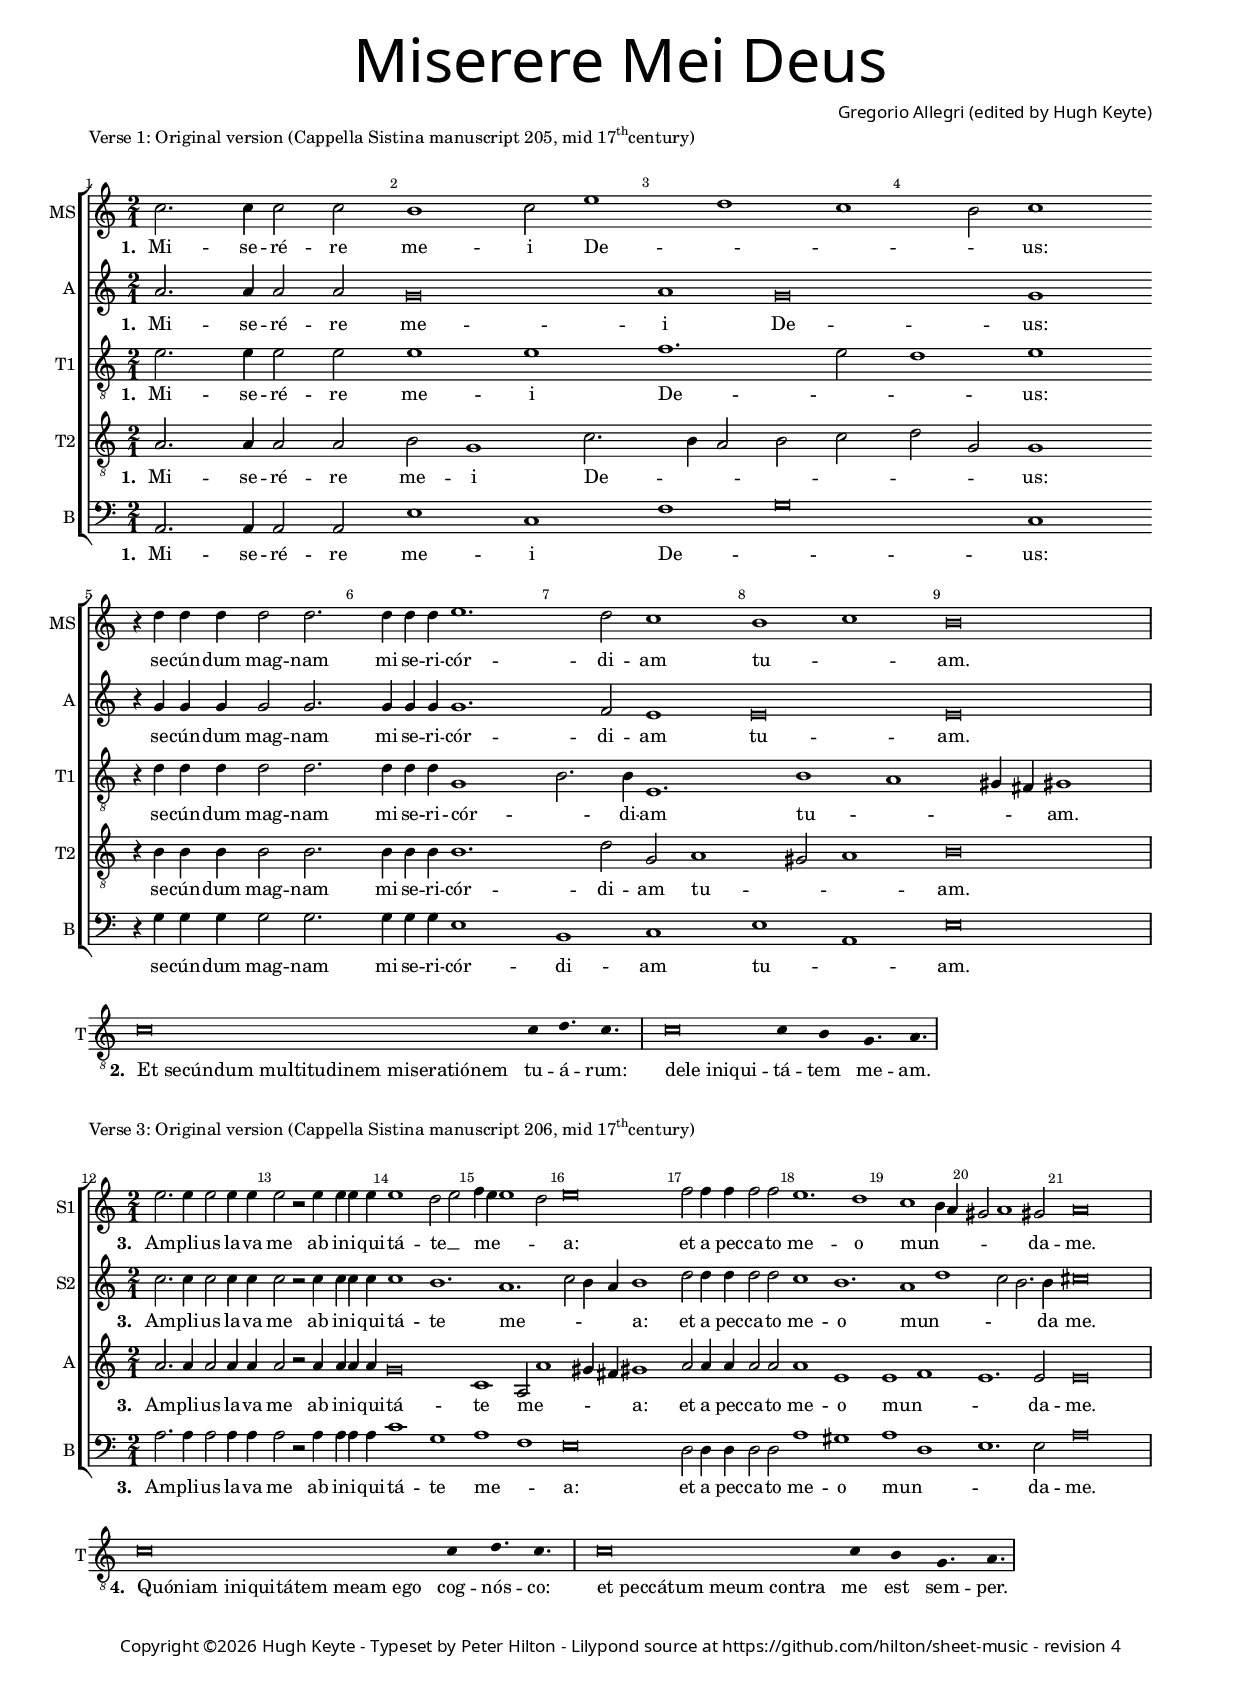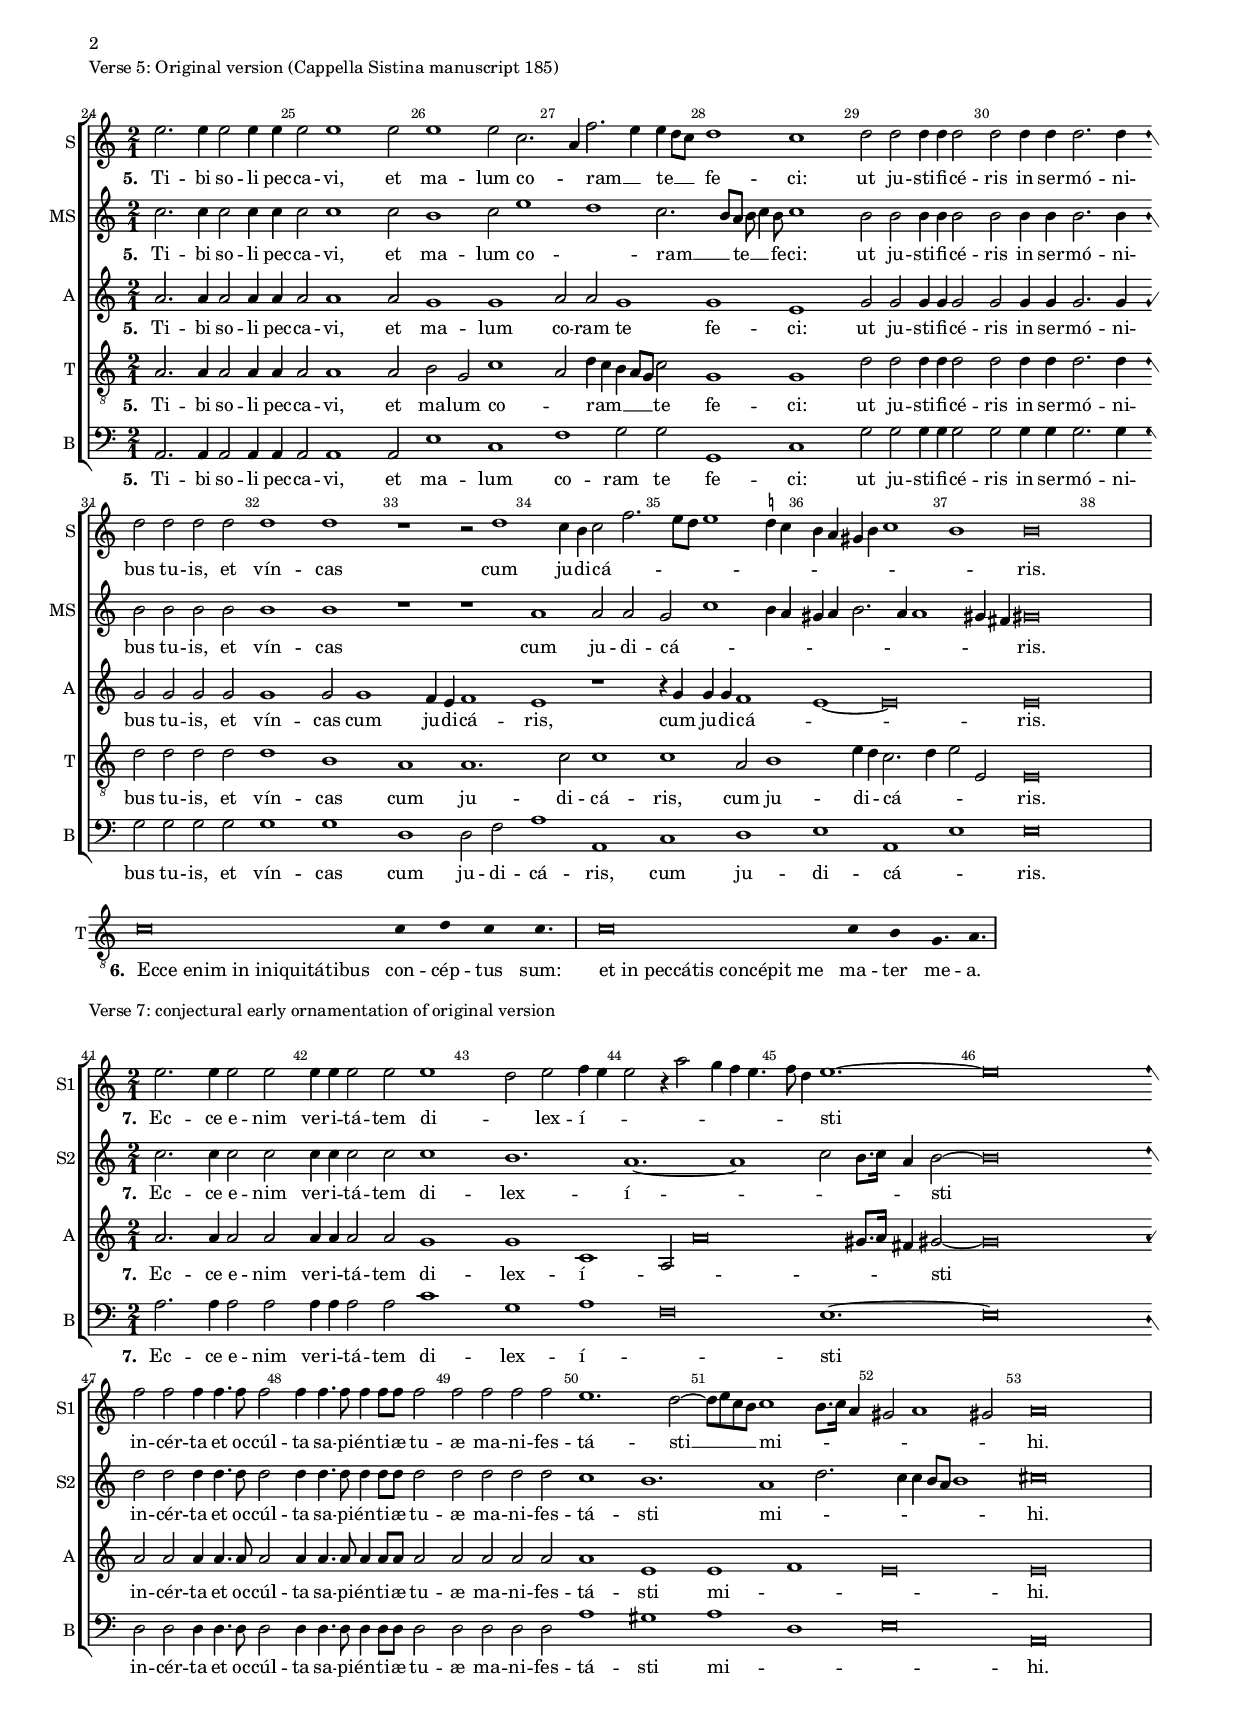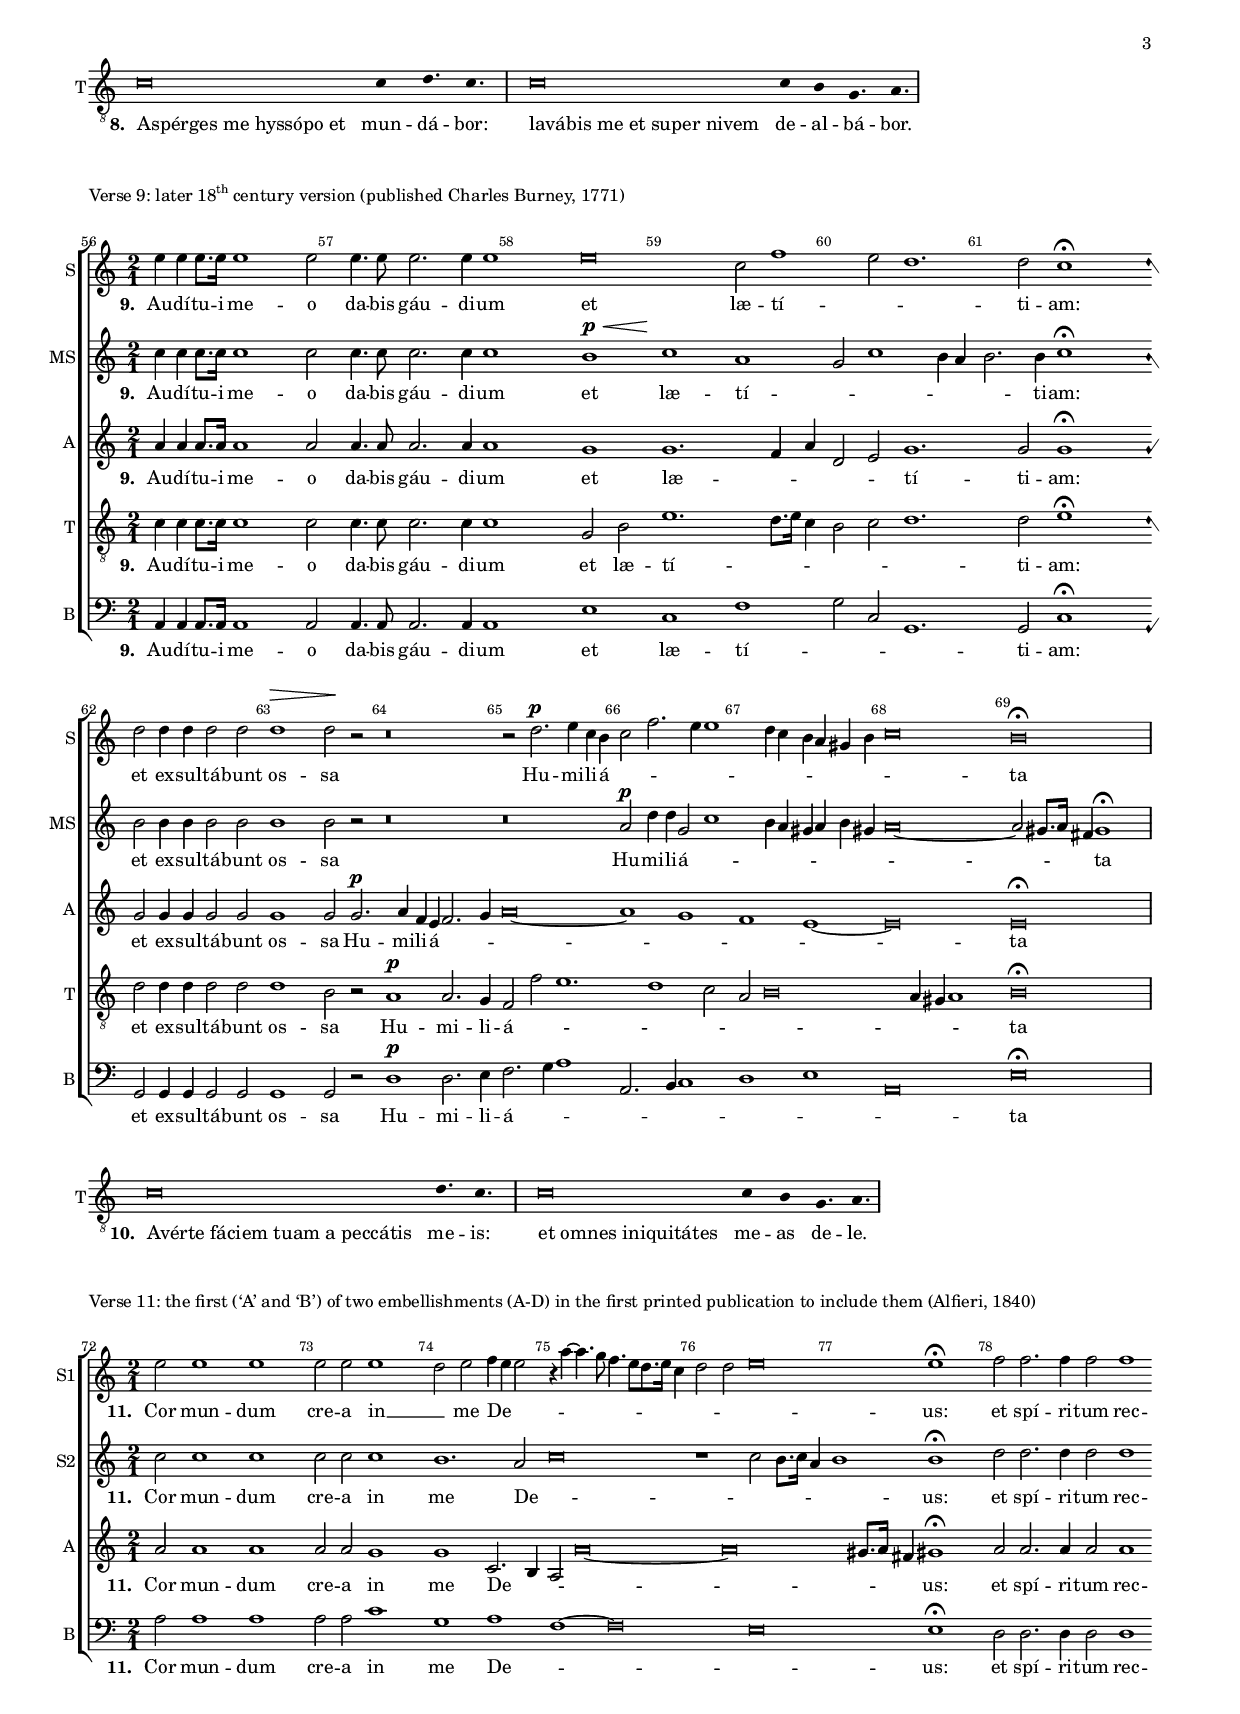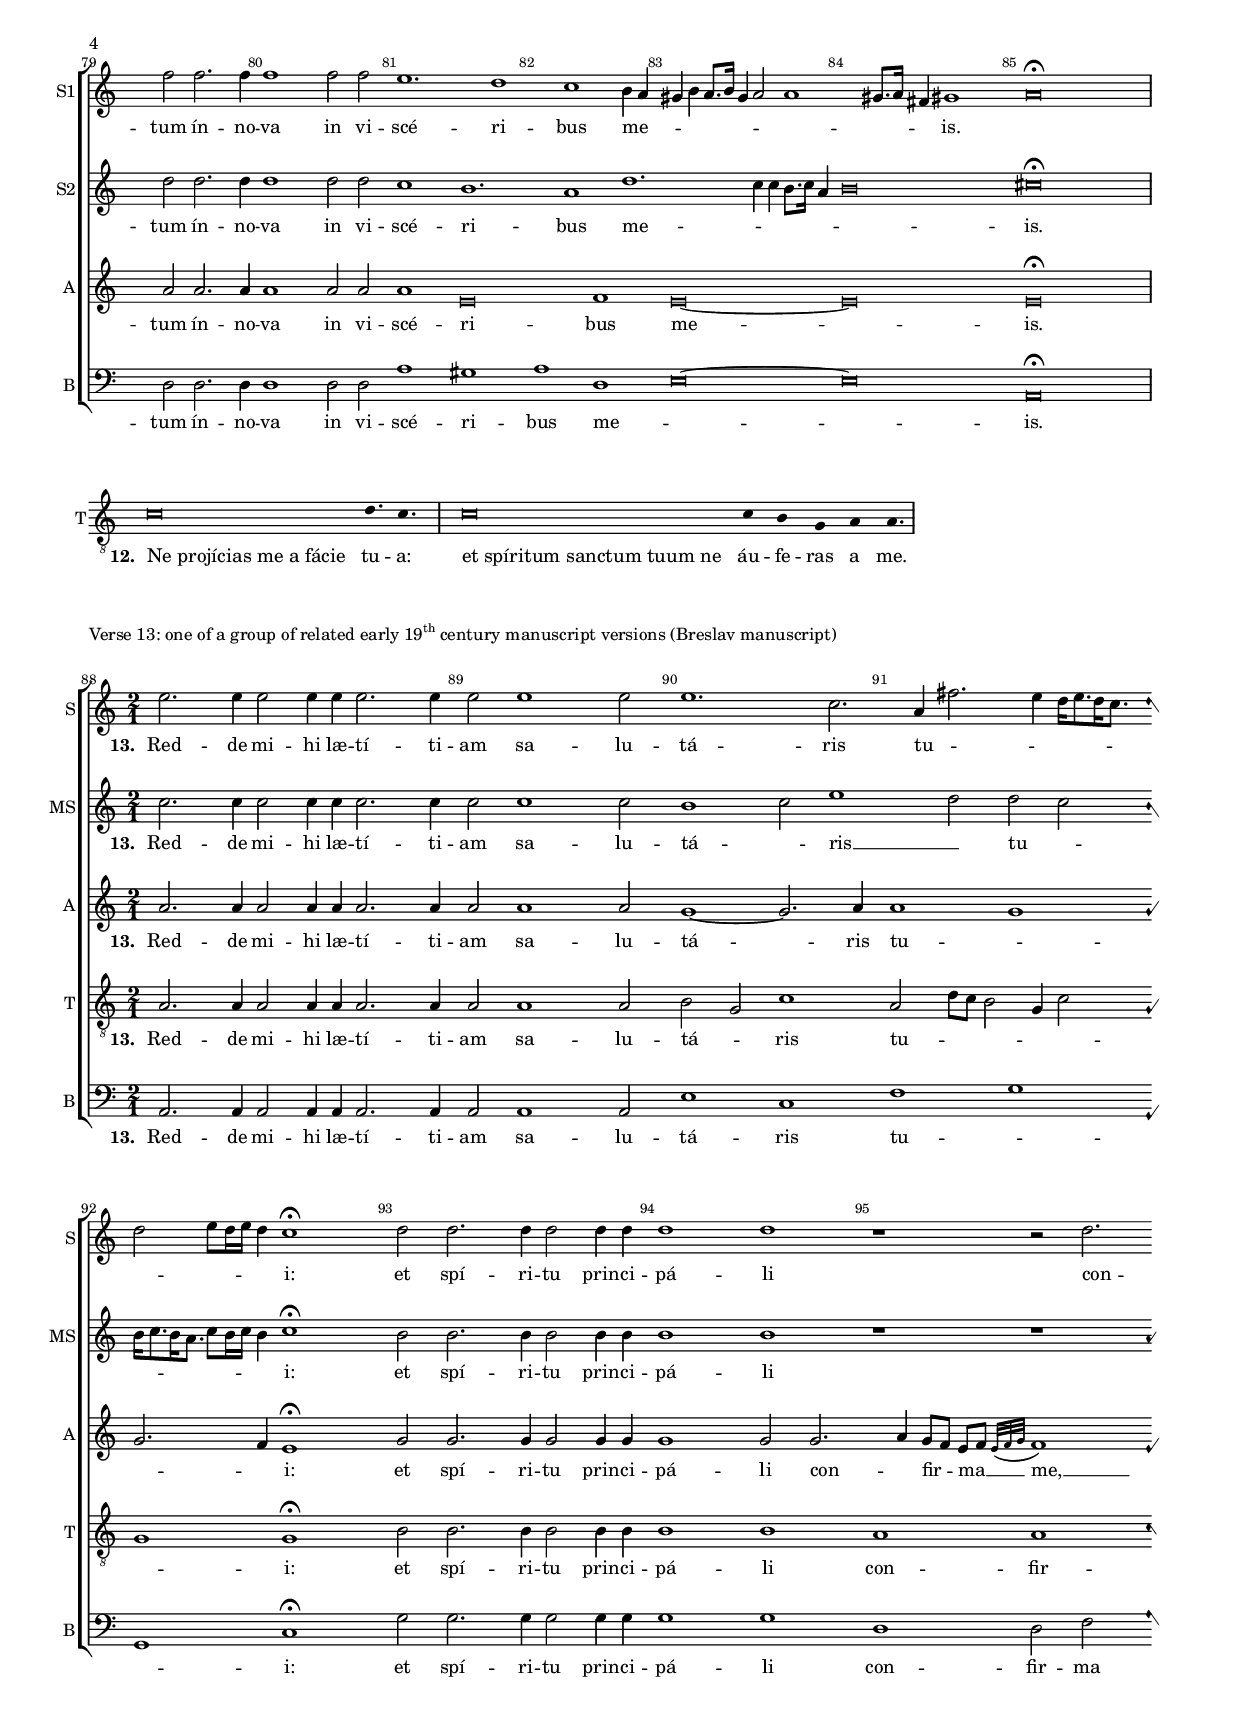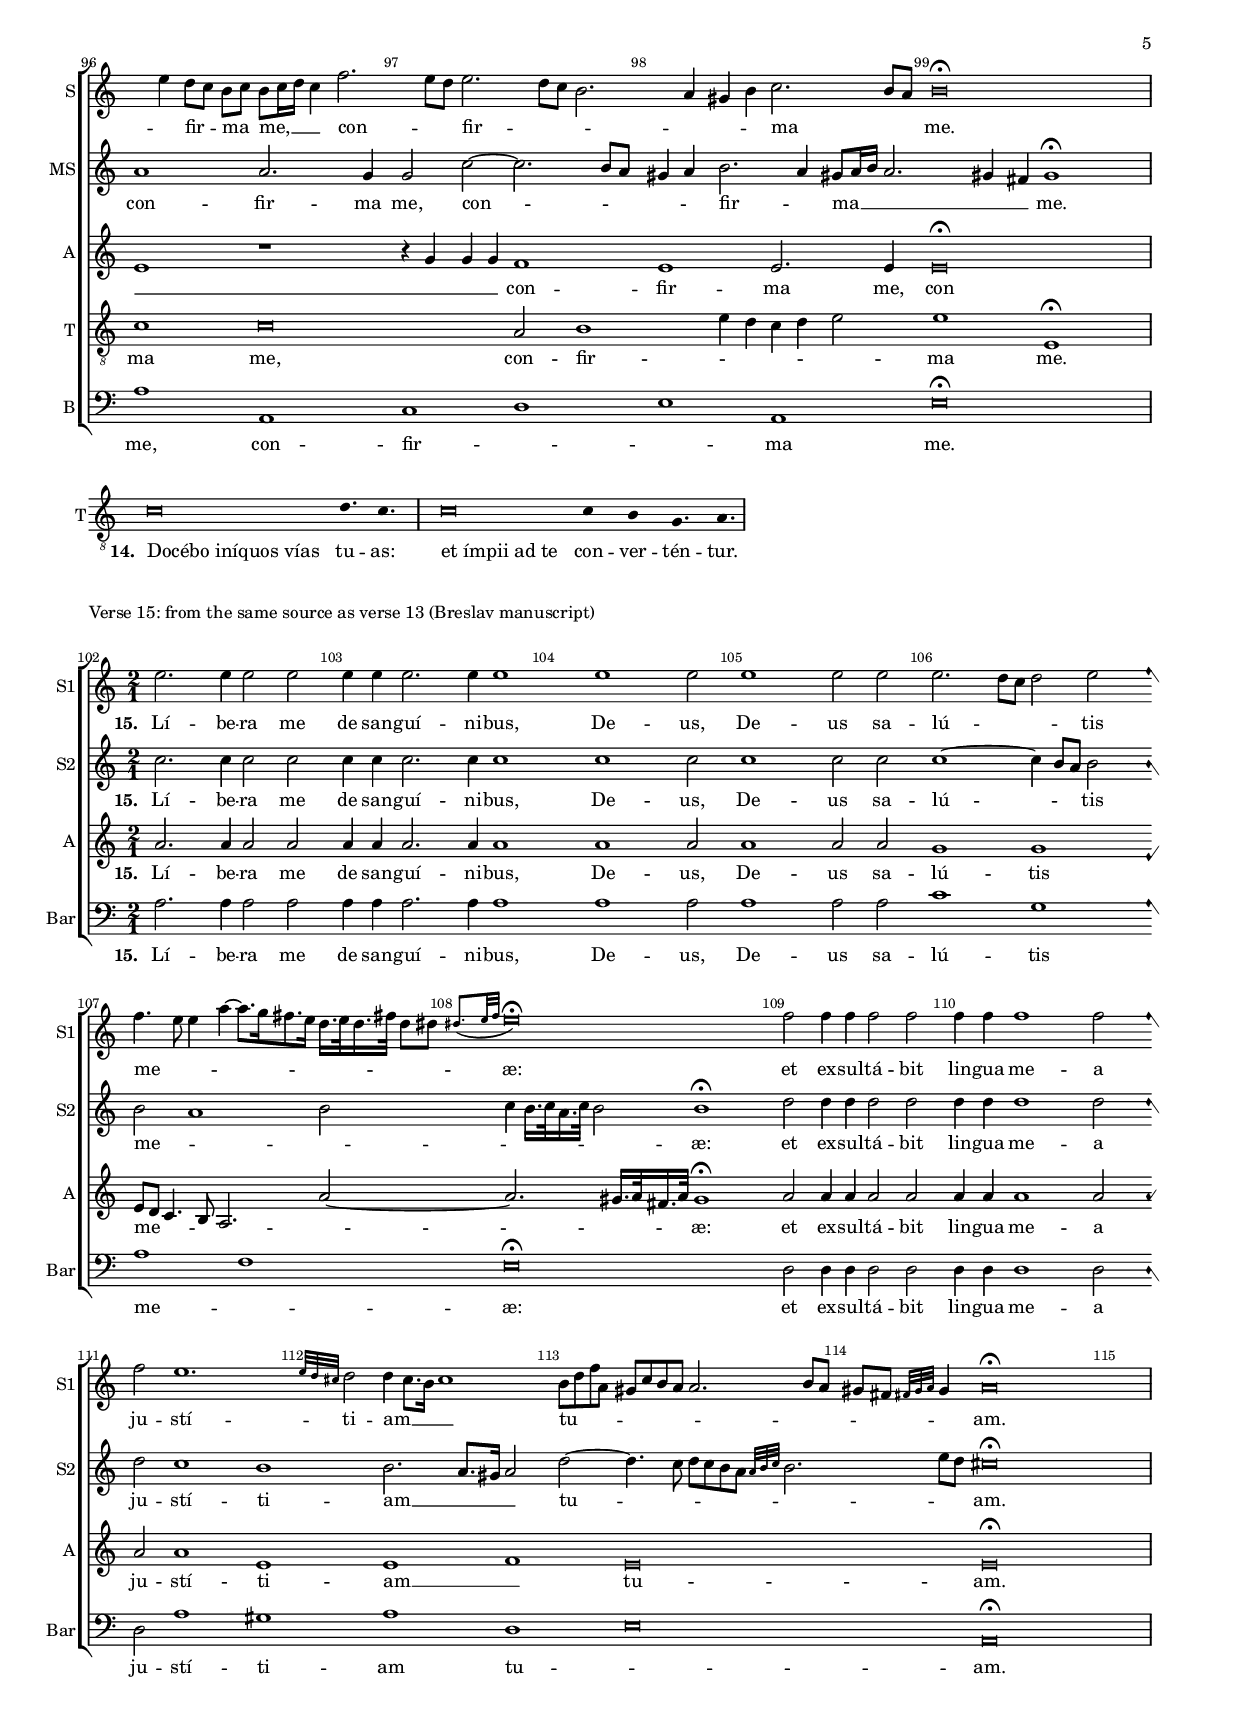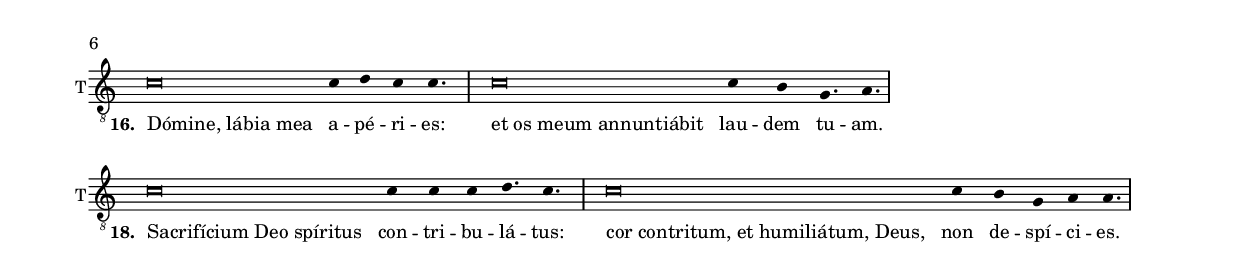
% Copyright ©2019 Peter Hilton - https://github.com/hilton

\version "2.18.2"
revision = "4"

#(set-global-staff-size 15.0)

\paper {
	#(define fonts (make-pango-font-tree "Century Schoolbook L" "Source Sans Pro" "Luxi Mono" (/ 15 20)))
	annotate-spacing = ##f
	two-sided = ##t
	top-margin = 8\mm
	bottom-margin = 10\mm
	inner-margin = 15\mm
	outer-margin = 15\mm
	top-markup-spacing = #'( (basic-distance . 4) )
	markup-system-spacing = #'( (padding . 4) )
	system-system-spacing = #'( (basic-distance . 15) (stretchability . 100) )
	ragged-bottom = ##f
	ragged-last-bottom = ##t
}

year = #(strftime "©%Y" (localtime (current-time)))

\header {
	title = \markup \medium \fontsize #7 \override #'(font-name . "Source Sans Pro Light") {
		\center-column {
			"Miserere Mei Deus"
			\vspace #1
		}
	}
	composer = \markup \sans \column \right-align { "Gregorio Allegri (edited by Hugh Keyte)" }
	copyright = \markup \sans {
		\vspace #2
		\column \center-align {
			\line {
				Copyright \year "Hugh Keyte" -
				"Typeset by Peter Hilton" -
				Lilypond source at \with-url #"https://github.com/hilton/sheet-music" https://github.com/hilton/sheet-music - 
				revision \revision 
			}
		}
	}
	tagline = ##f
}

\layout {
	indent = #0
	ragged-right = ##f
	ragged-last = ##f
	\context {
		\Score
		proportionalNotationDuration = #(ly:make-moment 1 2)
		\override BarNumber #'self-alignment-X = #CENTER
		\override BarNumber #'break-visibility = #'#(#f #t #t)
		\override BarLine #'transparent = ##t
		\remove "Metronome_mark_engraver"
		\override VerticalAxisGroup #'staff-staff-spacing = #'((basic-distance . 10) (stretchability . 100))
	}
	\context {
		\StaffGroup
		\remove "Span_bar_engraver"
	}
	\context {
		\Staff
		\consists "Custos_engraver"
		\override Custos.style = #'hufnagel
	}
	\context {
		\Voice
		\override NoteHead #'style = #'baroque
		\consists "Horizontal_bracket_engraver"
		\remove "Forbid_line_break_engraver"
	}
}

chantLayout = \layout {
	ragged-right = ##t
  \context {
    \Score
    \remove "Bar_number_engraver"
  }
  \context {
    \Staff
    \remove "Time_signature_engraver"
    instrumentName = #"T"
    clefTransposition = #-7
    middleCPosition = #1
  }
  \context {
    \Voice
    \override Stem #'transparent = ##t
  }
  \context {
    \Lyrics
    \override LyricSpace.minimum-distance = #2.0
    \override LyricHyphen.minimum-distance = #2.0
  }
}

global = { 
	\time 2/1
	\tempo 1 = 40
	\set Staff.midiInstrument = "Choir Aahs"
	\accidentalStyle "forget"
}

lyricLeft = { \once \override LyricText.self-alignment-X = #LEFT }
showBarLine = { \once \override Score.BarLine #'transparent = ##f }
ficta = { \once \set suggestAccidentals = ##t \override AccidentalSuggestion #'parenthesized = ##f }


% Verse 1

mezzo = \new Voice {
  \relative c'' {
    c2. c4 c2 c b1 c2 e1 d c b2 c1 \break
    r4 d d4 d d2 d2. d4 d d
    e1. d2 c1 b c b\breve \showBarLine \bar "|"
  }
  \addlyrics {
    \set stanza = #"1. "
    Mi -- se -- ré -- re me -- i De -- _ _ _ us:
    se -- cún -- dum mag -- nam mi -- se -- ri -- cór -- di -- am tu -- _ am.
  }
}

alto = \new Voice {
  \relative c'' {
    a2. a4 a2 a g\breve a1 g\breve g1
    r4 g g4 g g2 g2. g4 g g
    g1. f2 e1 e\breve e
  }
  \addlyrics {
    \set stanza = #"1. "
    Mi -- se -- ré -- re me -- i De -- us:
    se -- cún -- dum mag -- nam mi -- se -- ri -- cór -- di -- am tu -- am.
  }
}

tenorA = \new Voice {
  \relative c' {
		\clef "treble_8"
		e2. e4 e2 e e1 e f1. e2 d1 e
		r4 d d4 d d2 d2. d4 d d
		g,1 b2. b4 e,1. b'1 a gis4 fis gis1
  }
  \addlyrics {
    \set stanza = #"1. "
    Mi -- se -- ré -- re me -- i De -- _ _ us:
    se -- cún -- dum mag -- nam mi -- se -- ri -- cór -- _ di -- am tu -- _ _ _ am.
  }
}

tenorB = \new Voice {
  \relative c' {
		\clef "treble_8"
		a2. a4 a2 a b g1 c2. b4 a2 b c d g, g1
		r4 b b4 b b2 b2. b4 b b
		b1. d2 g, a1 gis2 a1 b\breve
  }
  \addlyrics {
    \set stanza = #"1. "
    Mi -- se -- ré -- re me -- i De -- _ _ _ _ _ _ us:
    se -- cún -- dum mag -- nam mi -- se -- ri -- cór -- di -- am tu -- _ _ am.
  }
}

bass = \new Voice {
  \relative c {
		\clef "bass"
		a2. a4 a2 a e'1 c f g\breve c,1
		r4 g' g4 g g2 g2. g4 g g
		e1 b c e a, e'\breve
  }
  \addlyrics {
    \set stanza = #"1. "
    Mi -- se -- ré -- re me -- i De -- _ us:
    se -- cún -- dum mag -- nam mi -- se -- ri -- cór -- di -- am tu -- _ am.
  }
}

\score {
	\new StaffGroup << 
		\set Score.barNumberVisibility = #all-bar-numbers-visible
		\new Staff << \global \mezzo \set Staff.instrumentName = #"MS" \set Staff.shortInstrumentName = #"MS" >> 
		\new Staff << \global \alto \set Staff.instrumentName = #"A" \set Staff.shortInstrumentName = #"A" >> 
		\new Staff << \global \tenorA \set Staff.instrumentName = #"T1" \set Staff.shortInstrumentName = #"T1" >> 
		\new Staff << \global \tenorB \set Staff.instrumentName = #"T2" \set Staff.shortInstrumentName = #"T2" >> 
		\new Staff << \global \bass \set Staff.instrumentName = #"B" \set Staff.shortInstrumentName = #"B" >> 
	>> 
	\header {
		piece = \markup \concat { "Verse 1: Original version (Cappella Sistina manuscript 205, mid 17" \super th "century)"}
	}
	\layout { }
}


% Verse 2

\score {
	\new Staff <<
		\new Voice {
			\relative c' {
			  \cadenzaOn c\breve c4 d4. c s4 \showBarLine \bar "|" s
			  c\breve c4 b g4. a \showBarLine \bar "|"
			}
		}
    \addlyrics {
      \set stanza = #"2. "
			\lyricLeft "Et secúndum multitudinem miseratiónem" tu -- á -- rum:
			\lyricLeft "dele iniqui" -- tá -- tem me -- am.
		}
	>>
	\layout { \chantLayout }
}


% Verse 3

sopranoA = \new Voice {
  \relative c'' {
    \set Score.currentBarNumber = #12
    e2. e4 e2 e4 e e2 r e4 e e e e1 d2 e f4 e e1 d2 e\breve
    f2 f4 f f2 f e1. d1 c b4 a gis2 a1 gis2 a\breve
    \showBarLine \bar "|"
  }
  \addlyrics {
    \set stanza = #"3. "
    Am -- pli -- us la -- va me ab in -- i -- qui -- tá -- te __ _ me -- _ _ _ a:
    et a pec -- ca -- to me -- o mun -- _ _ _ _ da -- me.
  }
}

sopranoB = \new Voice {
  \relative c'' {
    c2. c4 c2 c4 c c2 r c4 c c c c1 b1. a c2 b4 a b1
    d2 d4 d d2 d c1 b1. a1 d c2 b2. b4 cis\breve
  }
  \addlyrics {
    \set stanza = #"3. "
    Am -- pli -- us la -- va me ab in -- i -- qui -- tá -- te me -- _ _ _ a:
    et a pec -- ca -- to me -- o mun -- _ _ _ da me.
  }
}

alto = \new Voice {
  \relative c'' {
    a2. a4 a2 a4 a a2 r a4 a a a g\breve c,1 a2 a'1 gis4 fis gis1
    a2 a4 a a2 a a1 e e f e1. e2 e\breve
  }
  \addlyrics {
    \set stanza = #"3. "
    Am -- pli -- us la -- va me ab in -- i -- qui -- tá -- te me -- _ _ _ a:
    et a pec -- ca -- to me -- o mun -- _ _ da -- me.
  }
}

bass = \new Voice {
  \relative c' {
		\clef "bass"
		a2. a4 a2 a4 a a2 r a4 a a a c1 g a f e\breve
		d2 d4 d d2 d a'1 gis a d, e1. e2 a\breve
  }
  \addlyrics {
    \set stanza = #"3. "
    Am -- pli -- us la -- va me ab in -- i -- qui -- tá -- te me -- _ a:
    et a pec -- ca -- to me -- o mun -- _ _ da -- me.
  }
}

\score {
	\new StaffGroup << 
		\set Score.barNumberVisibility = #all-bar-numbers-visible
		\new Staff << \global \sopranoA \set Staff.instrumentName = #"S1" \set Staff.shortInstrumentName = #"S1" >> 
		\new Staff << \global \sopranoB \set Staff.instrumentName = #"S2" \set Staff.shortInstrumentName = #"S2" >> 
		\new Staff << \global \alto \set Staff.instrumentName = #"A" \set Staff.shortInstrumentName = #"A" >> 
		\new Staff << \global \bass \set Staff.instrumentName = #"B" \set Staff.shortInstrumentName = #"B" >> 
	>> 
	\header {
		piece = \markup \concat { "Verse 3: Original version (Cappella Sistina manuscript 206, mid 17" \super th "century)"}
	}
	\layout { }
}


% Verse 4

\score {
	\new Staff <<
		\new Voice {
			\relative c' {
			  \cadenzaOn c\breve c4 d4. c s4 \showBarLine \bar "|" s
			  c\breve c4 b g4. a \showBarLine \bar "|"
			}
		}
    \addlyrics {
      \set stanza = #"4. "
			\lyricLeft "Quóniam iniquitátem meam ego" cog -- nós -- co:
			\lyricLeft "et peccátum meum contra" me est sem -- per.
		}
	>>
	\layout { \chantLayout }
}


% Verse 5

soprano = \new Voice {
  \relative c'' {
    \set Score.currentBarNumber = #24
    e2. e4 e2 e4 e e2 e1 e2 e1 e2 c2. a4 f'2. e4 e d8 c d1 c
    d2 d d4 d d2 d d4 d d2. d4 d2 d d d2 d1 d r r2 
    d1 c4 b c2 f2. e8 d e1 \ficta d!4 c b a gis b c1 b b\breve \showBarLine \bar "|"
  }
  \addlyrics {
    \set stanza = #"5. "
    Ti -- bi so -- li pec -- ca -- vi, 
    et ma -- lum co -- _ ram __ _ te __ _ _ fe -- ci:
    ut ju -- sti -- fi -- cé -- ris in ser -- mó -- ni -- bus tu -- is, et vín -- cas
    cum ju -- di -- cá -- _ _ _ _ _ _ _ _ _ _ _ _ ris.
  }
}

mezzo = \new Voice {
  \relative c'' {
      c2. c4 c2 c4 c c2 c1 c2 b1 c2 e1 d c2. b8[ a] b c4 b8 c1
      b2 b b4 b b2 b b4 b b2. b4 b2 b b b2 b1 b r r
      a1 a2 a g c1 b4 a gis a b2. a4 a1 gis4 fis gis\breve
  }
  \addlyrics {
    \set stanza = #"5. "
    Ti -- bi so -- li pec -- ca -- vi, et ma -- lum co -- _ ram __ _ te __ _ _ fe -- ci:
    ut ju -- sti -- fi -- cé -- ris in ser -- mó -- ni -- bus tu -- is, et vín -- cas
    cum ju -- di -- cá -- _ _ _ _ _ _ _ _ _ _ ris.
  }
}

alto = \new Voice {
  \relative c'' {
    a2. a4 a2 a4 a a2 a1 a2 g1 g a2 a g1 g e
    g2 g g4 g g2 g g4 g g2. g4 g2 g g g2 g1 g2 g1 f4 e f1
    e1 r r4 g g g f1 e1 ~ e\breve e\breve
  }
  \addlyrics {
    \set stanza = #"5. "
    Ti -- bi so -- li pec -- ca -- vi, et ma -- lum co -- ram te fe -- ci:
    ut ju -- sti -- fi -- cé -- ris in ser -- mó -- ni -- bus tu -- is, et vín -- cas
    cum ju -- di -- cá -- ris, cum ju -- di -- cá -- _ ris.
  }
}

tenor = \new Voice {
  \relative c' {
		\clef "treble_8"
    a2. a4 a2 a4 a a2 a1 a2 b2 g c1 a2 d4 c b a8 g c2 g1 g
    d'2 d d4 d d2 d d4 d d2. d4 d2 d d d2 d1 b a a1.
    c2 c1 c a2 b1 e4 d c2. d4 e2 e, e\breve
  }
  \addlyrics {
    \set stanza = #"5. "
    Ti -- bi so -- li pec -- ca -- vi, et ma -- lum co -- _ ram __ _ _ _ _ te fe -- ci:
    ut ju -- sti -- fi -- cé -- ris in ser -- mó -- ni -- bus tu -- is, et vín -- cas
    cum ju -- di -- cá -- ris, cum ju -- di -- _ cá -- _ _ _ ris.
  }
}

bass = \new Voice {
  \relative c {
		\clef "bass"
    a2. a4 a2 a4 a a2 a1 a2 e'1 c f g2 g g,1 c
    g'2 g g4 g g2 g g4 g g2. g4 g2 g g g2 g1 g d d2 f
    a1 a, c d e a, e' e\breve
  }
  \addlyrics {
    \set stanza = #"5. "
    Ti -- bi so -- li pec -- ca -- vi, et ma -- lum co -- ram te fe -- ci:
    ut ju -- sti -- fi -- cé -- ris in ser -- mó -- ni -- bus tu -- is, et vín -- cas
    cum ju -- di -- cá -- ris, cum ju -- di -- cá -- _ ris.
  }
}

\score {
	\new StaffGroup << 
		\set Score.barNumberVisibility = #all-bar-numbers-visible
		\new Staff << \global \soprano \set Staff.instrumentName = #"S" \set Staff.shortInstrumentName = #"S" >> 
		\new Staff << \global \mezzo \set Staff.instrumentName = #"MS" \set Staff.shortInstrumentName = #"MS" >> 
		\new Staff << \global \alto \set Staff.instrumentName = #"A" \set Staff.shortInstrumentName = #"A" >> 
		\new Staff << \global \tenor \set Staff.instrumentName = #"T" \set Staff.shortInstrumentName = #"T" >> 
		\new Staff << \global \bass \set Staff.instrumentName = #"B" \set Staff.shortInstrumentName = #"B" >> 
	>> 
	\header {
		piece = "Verse 5: Original version (Cappella Sistina manuscript 185)"
	}
	\layout { }
	\midi {	}
}


% Verse 6

\score {
	\new Staff <<
		\new Voice {
			\relative c' {
			  \cadenzaOn c\breve c4 d c c4. s4 \showBarLine \bar "|" s
			  c\breve c4 b g4. a \showBarLine \bar "|"
			}
		}
    \addlyrics {
      \set stanza = #"6. "
			\lyricLeft "Ecce enim in iniquitátibus" con -- cép -- tus sum:
			\lyricLeft "et in peccátis concépit me" ma -- ter me -- a.
		}
	>>
	\layout { \chantLayout }
}


% Verse 7

sopranoA = \new Voice {
  \relative c'' {
    \set Score.currentBarNumber = #41
    e2. e4 e2 e e4 e e2 e e1 d2 e f4 e e2 r4 a2 g4 f e4. f8 d4 e1. ~ e\breve \break
    f2 f f4 f4. f8 f2 f4 f4. f8 f4 f8 f f2 f f f f
    e1. d2 ~ d8 e c b c1 b8. c16 a4 gis2 a1 gis2 a\breve
    \showBarLine \bar "|"
  }
  \addlyrics {
    \set stanza = #"7. "
    Ec -- ce e -- nim ver -- i -- tá -- tem di -- _ lex -- í -- _ _ _ _ _ _ _ _ sti
    in -- cér -- ta et oc -- cúl -- ta sa -- pi -- én -- ti -- æ tu -- æ 
    ma -- ni -- fes -- tá -- sti __ _ _ _ mi -- _ _ _ _ _ _ hi.
  }
}

sopranoB = \new Voice {
  \relative c'' {
    c2. c4 c2 c c4 c c2 c c1 b1. a ~ a1 c2 b8. c16 a4 b2 ~ b\breve
    d2 d d4 d4. d8 d2 d4 d4. d8 d4 d8 d d2 d d d d
    c1 b1. a1 d2. c4 c b8 a b1 cis\breve
  }
  \addlyrics {
    \set stanza = #"7. "
    Ec -- ce e -- nim ver -- i -- tá -- tem di -- lex -- í -- _ _ _ _ sti
    in -- cér -- ta et oc -- cúl -- ta sa -- pi -- én -- ti -- æ tu -- æ 
    ma -- ni -- fes -- tá -- sti mi -- _ _ _ _ _ _ hi.
  }
}

alto = \new Voice {
  \relative c'' {
    a2. a4 a2 a a4 a a2 a g1 g c, a2 a'\breve gis8. a16 fis4 gis2 ~ gis\breve
    a2 a a4 a4. a8 a2 a4 a4. a8 a4 a8 a a2 a a a a
    a1 e e f e\breve e
  }
  \addlyrics {
    \set stanza = #"7. "
    Ec -- ce e -- nim ver -- i -- tá -- tem di -- lex -- í -- _ _ _ _ _ sti
    in -- cér -- ta et oc -- cúl -- ta sa -- pi -- én -- ti -- æ tu -- æ 
    ma -- ni -- fes -- tá -- sti mi -- _ _ hi.
  }
}

bass = \new Voice {
  \relative c' {
		\clef "bass"
		a2. a4 a2 a a4 a a2 a c1 g a f\breve e1. ~ e\breve
    d2 d d4 d4. d8 d2 d4 d4. d8 d4 d8 d d2 d d d d
    a'1 gis a d, e\breve a,
  }
  \addlyrics {
    \set stanza = #"7. "
    Ec -- ce e -- nim ver -- i -- tá -- tem di -- lex -- í -- _ sti
    in -- cér -- ta et oc -- cúl -- ta sa -- pi -- én -- ti -- æ tu -- æ 
    ma -- ni -- fes -- tá -- sti mi -- _ _ hi.
  }
}


\score {
	\new StaffGroup << 
		\set Score.barNumberVisibility = #all-bar-numbers-visible
		\new Staff << \global \sopranoA \set Staff.instrumentName = #"S1" \set Staff.shortInstrumentName = #"S1" >> 
		\new Staff << \global \sopranoB \set Staff.instrumentName = #"S2" \set Staff.shortInstrumentName = #"S2" >> 
		\new Staff << \global \alto \set Staff.instrumentName = #"A" \set Staff.shortInstrumentName = #"A" >> 
		\new Staff << \global \bass \set Staff.instrumentName = #"B" \set Staff.shortInstrumentName = #"B" >> 
	>> 
	\header {
		piece = \markup \concat { "Verse 7: conjectural early ornamentation of original version"}
	}
	\layout { }
}


% Verse 8

\score {
	\new Staff <<
		\new Voice {
			\relative c' {
			  \cadenzaOn c\breve c4 d4. c s4 \showBarLine \bar "|" s
			  c\breve c4 b g4. a \showBarLine \bar "|"
			}
		}
    \addlyrics {
      \set stanza = #"8. "
			\lyricLeft "Aspérges me hyssópo et" mun -- dá -- bor:
			\lyricLeft "lavábis me et super nivem" de -- al -- bá -- bor.
		}
	>>
	\layout { \chantLayout }
}


% Verse 9

soprano = \new Voice {
  \relative c'' {
    \set Score.currentBarNumber = #56
    e4 e e8. e16 e1 e2 e4. e8 e2. e4 e1 s4 e\breve c2 f1 e2 d1. d2 c1\fermata
    \dynamicUp
    \break d2 d4 d d2 d d1\> d2\! r r\breve r2 d2.\p e4 c b c2 f2. e4 e1
    d4 c b a gis b c\breve b\breve\fermata \showBarLine \bar "|"
  }
  \addlyrics {
    \set stanza = #"9. "
    Au -- dí -- tu -- i me -- o da -- bis gáu -- di -- um 
    et læ -- tí -- _ _ ti -- am:
    et ex -- sul -- tá -- bunt os -- sa
    Hu -- mi -- li -- á -- _ _ _ _ _ _ _ _ _ _ _ ta
  }
}

mezzo = \new Voice {
  \relative c'' {
    \dynamicUp
    c4 c c8. c16 c1 c2 c4. c8 c2. c4 c1 s4 b1\p\< c\! a g2 c1 b4 a b2. b4 c1\fermata
    b2 b4 b b2 b b1 b2 r r\breve r a2\p d4 d g,2 c1
    b4 a gis a b gis a\breve ~ a2 gis8. a16 fis4 g1\fermata
    
  }
  \addlyrics {
    \set stanza = #"9. "
    Au -- dí -- tu -- i me -- o da -- bis gáu -- di -- um 
    et læ -- tí -- _ _ _ _ _ ti -- am:
    et ex -- sul -- tá -- bunt os -- sa
    Hu -- mi -- li -- á -- _ _ _ _ _ _ _ _ _ _ _ ta
  }
}

alto = \new Voice {
  \relative c'' {
    \dynamicUp
    a4 a a8. a16 a1 a2 a4. a8 a2. a4 a1 s4 g1 g1. f4 a d,2 e g1. g2 g1\fermata
    g2 g4 g g2 g g1 g2 g2.\p a4 f e f2. g4 a\breve ~ a1 g f e ~ e\breve e\fermata    
    
  }
  \addlyrics {
    \set stanza = #"9. "
    Au -- dí -- tu -- i me -- o da -- bis gáu -- di -- um 
    et læ -- _ _ _ _ tí -- ti -- am:
    et ex -- sul -- tá -- bunt os -- sa
    Hu -- mi -- li -- á -- _ _ _ _ _ _ ta
  }
}

tenor = \new Voice {
  \relative c' {
		\clef "treble_8"
    \dynamicUp
    c4 c c8. c16 c1 c2 c4. c8 c2. c4 c1 s4 g2 b e1. d8. e16 c4 b2 c d1. d2 e1\fermata
    d2 d4 d d2 d d1 b2 r a1\p a2. g4 f2 f' e1. d1 c2
    a2 b\breve a4 gis a1 b\breve\fermata
    
  }
  \addlyrics {
    \set stanza = #"9. "
    Au -- dí -- tu -- i me -- o da -- bis gáu -- di -- um 
    et læ -- tí -- _ _ _ _ _ _ ti -- am:
    et ex -- sul -- tá -- bunt os -- sa
    Hu -- mi -- li -- á -- _ _ _ _ _ _ _ _ _ ta
  }
}

bass = \new Voice {
  \relative c {
		\clef "bass"
    \dynamicUp
    a4 a a8. a16 a1 a2 a4. a8 a2. a4 a1 s4 e'1 c f g2 c, g1. g2 c1\fermata
    g2 g4 g g2 g g1 g2 r d'1\p d2. e4 f2. g4 a1 a,2. b4 c1
    d e a,\breve e'\fermata
  }
  \addlyrics {
    \set stanza = #"9. "
    Au -- dí -- tu -- i me -- o da -- bis gáu -- di -- um 
    et læ -- tí -- _ _ _ ti -- am:
    et ex -- sul -- tá -- bunt os -- sa
    Hu -- mi -- li -- á -- _ _ _ _ _ _ _ _ ta
  }
}

\score {
	\new StaffGroup << 
		\set Score.barNumberVisibility = #all-bar-numbers-visible
		\new Staff << \global \soprano \set Staff.instrumentName = #"S" \set Staff.shortInstrumentName = #"S" >> 
		\new Staff << \global \mezzo \set Staff.instrumentName = #"MS" \set Staff.shortInstrumentName = #"MS" >> 
		\new Staff << \global \alto \set Staff.instrumentName = #"A" \set Staff.shortInstrumentName = #"A" >> 
		\new Staff << \global \tenor \set Staff.instrumentName = #"T" \set Staff.shortInstrumentName = #"T" >> 
		\new Staff << \global \bass \set Staff.instrumentName = #"B" \set Staff.shortInstrumentName = #"B" >> 
	>> 
	\header {
		piece = \markup { Verse 9: later \concat { 18 \super th } century version (published Charles Burney, 1771) }
	}
	\layout { }
	\midi {	}
}




% Verse 10

\score {
	\new Staff <<
		\new Voice {
			\relative c' {
			  \cadenzaOn c\breve d4. c s4 \showBarLine \bar "|" s
			  c\breve c4 b g4. a \showBarLine \bar "|"
			}
		}
    \addlyrics {
      \set stanza = #"10. "
			\lyricLeft "Avérte fáciem tuam a peccátis" me -- is:
			\lyricLeft "et omnes iniquitátes" me -- as de -- le.
		}
	>>
	\layout { \chantLayout }
}


% Verse 11

sopranoA = \new Voice {
  \relative c'' {
    \set Score.currentBarNumber = #72 \cadenzaOn
    e2 \cadenzaOff e1 e e2 e e1 d2 e f4 e e2 r4 a4 ~ a4. g8 f4. e8 d8. e16 c4
    d2 d e\breve e1\fermata
    \cadenzaOn f2 \cadenzaOff f2. f4 f2 f1 f2 f2. f4 f1 f2 f
    e1. d1 c b4 a gis b a8. b16 g4 a2 a1 gis8. a16 fis4 gis1 a\breve\fermata
    \showBarLine \bar "|"
  }
  \addlyrics {
    \set stanza = #"11. "
    Cor mun -- dum cre -- a in __ _ me De -- _ _ _ _ _ _ _ _ _ _ _ _ us:
    et spí -- ri -- tum rec -- tum ín -- no -- va in vi -- 
    scé -- ri -- bus me -- _ _ _ _ _ _ _ _ _ _ _ is.
  }
}

sopranoB = \new Voice {
  \relative c'' {
    c2 c1 c c2 c c1 b1. a2 c\breve
    r1 c2 b8. c16 a4 b1 b\fermata
    d2 d2. d4 d2 d1 d2 d2. d4 d1 d2 d
    c1 b1. a1 d1. c4 c b8. c16 a4 b\breve cis\fermata
  }
  \addlyrics {
    \set stanza = #"11. "
    Cor mun -- dum cre -- a in me De -- _ _ _ _ _ _ us:
    et spí -- ri -- tum rec -- tum ín -- no -- va in vi -- 
    scé -- ri -- bus me -- _ _ _ _ _ _ is.
  }
}

alto = \new Voice {
  \relative c'' {
    a2 a1 a a2 a g1 g c,2. b4 a2 a'\breve ~ a gis8. a16 fis4 gis1\fermata
    a2 a2. a4 a2 a1 a2 a2. a4 a1 a2 a
    a1 e\breve f1 e\breve ~ e e\fermata
  }
  \addlyrics {
    \set stanza = #"11. "
    Cor mun -- dum cre -- a in me De -- _ _ _ _ _ _ us:
    et spí -- ri -- tum rec -- tum ín -- no -- va in vi -- 
    scé -- ri -- bus me -- is.
  }
}

bass = \new Voice {
  \relative c' {
		\clef "bass"
		a2 a1 a a2 a c1 g a f1 ~ f\breve e\breve e1\fermata
    d2 d2. d4 d2 d1 d2 d2. d4 d1 d2 d
    a'1 gis a d, e\breve ~ e a,\fermata
  }
  \addlyrics {
    \set stanza = #"11. "
    Cor mun -- dum cre -- a in me De -- _ _ us:
    et spí -- ri -- tum rec -- tum ín -- no -- va in vi -- 
    scé -- ri -- bus me -- _ is.
  }
}


\score {
	\new StaffGroup << 
		\set Score.barNumberVisibility = #all-bar-numbers-visible
		\new Staff << \global \sopranoA \set Staff.instrumentName = #"S1" \set Staff.shortInstrumentName = #"S1" >> 
		\new Staff << \global \sopranoB \set Staff.instrumentName = #"S2" \set Staff.shortInstrumentName = #"S2" >> 
		\new Staff << \global \alto \set Staff.instrumentName = #"A" \set Staff.shortInstrumentName = #"A" >> 
		\new Staff << \global \bass \set Staff.instrumentName = #"B" \set Staff.shortInstrumentName = #"B" >> 
	>> 
	\header {
		piece = \markup \concat { "Verse 11: the first (‘A’ and ‘B’) of two embellishments (A-D) in the first printed publication to include them (Alfieri, 1840)"}
	}
	\layout { }
}


% Verse 12

\score {
	\new Staff <<
		\new Voice {
			\relative c' {
			  \cadenzaOn c\breve d4. c s4 \showBarLine \bar "|" s
			  c\breve c4 b g a a4. \showBarLine \bar "|"
			}
		}
    \addlyrics {
      \set stanza = #"12. "
			\lyricLeft "Ne projícias me a fácie" tu -- a:
			\lyricLeft "et spíritum sanctum tuum ne" áu -- fe -- ras a me.
		}
	>>
	\layout { \chantLayout }
}


% Verse 13

soprano = \new Voice {
  \relative c'' {
    \set Score.currentBarNumber = #88
    \dynamicUp
    \cadenzaOn e2. e4 \cadenzaOff e2 e4 e e2. e4 e2 e1 e2 e1. c2. a4 fis'2. e4 d16 e8. d16 c8.
    \break d2 e8 d16 e d4 c1\fermata
    \cadenzaOn d2 \cadenzaOff d2. d4 d2 d4 d d1 d r
    r2 d2. e4 d8[ c] b[ c] b8 c16 d c4 f2. e8 d e2. d8 c b2. a4 gis b
    c2. b8 a b\breve\fermata
    \showBarLine \bar "|"
  }
  \addlyrics {
    \set stanza = #"13. "
    Red -- de mi -- hi læ -- tí -- ti -- am sa -- lu -- tá -- ris
    tu -- _ _ _ _ _ _ _ _ _ _ _ i:
    et spí -- ri -- tu prin -- ci -- pá -- li
    con -- _ fir -- _ ma _ me, __ _ _ _ con -- _ _ fir -- _ _ _ _ _ _ ma _ _ me.
  }
}

mezzo = \new Voice {
  \relative c'' {
    c2. c4 c2 c4 c c2. c4 c2 c1 c2 b1 c2 e1 d2 d c
    b16[ c8. b16 a8.] c8 b16 c b4 c1\fermata
    b2 b2. b4 b2 b4 b b1 b r
    r a a2. g4 g2 c2 ~ c2. b8 a gis4 a b2. 
    a4 gis8 a16 b a2. gis4 fis g1\fermata
  }
  \addlyrics {
    \set stanza = #"13. "
    Red -- de mi -- hi læ -- tí -- ti -- am sa -- lu -- tá -- _ ris __ _
    tu -- _ _ _ _ _ _ _ _ _ i:
    et spí -- ri -- tu prin -- ci -- pá -- li
    con -- fir -- ma me, con -- _ _ _ _ fir -- _ ma __ _ _ _ _ _ me.
  }
}

alto = \new Voice {
  \relative c'' {
    a2. a4 a2 a4 a a2. a4 a2 a1 a2 g1 ~ g2. a4 a1 g 
    g2. f4 e1\fermata
    g2 g2. g4 g2 g4 g g1 g2 g2. a4 g8[ f] e[ f]
    \appoggiatura { e32 f g } f1 e1 r r4 g g g f1 e
    e2. e4 e\breve\fermata
  }
  \addlyrics {
    \set stanza = #"13. "
    Red -- de mi -- hi læ -- tí -- ti -- am sa -- lu -- tá -- ris
    tu -- _ _ _ i:
    et spí -- ri -- tu prin -- ci -- pá -- li
    con -- _ fir -- _ ma __ _ me, __ _ _ _ _ 
    con -- fir -- ma me, con -- fir -- ma me.
  }
}

tenor = \new Voice {
  \relative c' {
		\clef "treble_8"
    a2. a4 a2 a4 a a2. a4 a2 a1 a2 b g c1 a2 d8 c b2 g4 c2
    g1 g\fermata
    b2 b2. b4 b2 b4 b b1 b a
    a1 c c\breve a2 b1 e4 d
    c d e2 e1 e,\fermata
  }
  \addlyrics {
    \set stanza = #"13. "
    Red -- de mi -- hi læ -- tí -- ti -- am sa -- lu -- tá -- _ ris
    tu -- _ _ _ _ _ _ i:
    et spí -- ri -- tu prin -- ci -- pá -- li
    con -- fir -- ma me, con -- fir -- _ _ _ _ _ ma me.
  }
}

bass = \new Voice {
  \relative c {
		\clef "bass"
    a2. a4 a2 a4 a a2. a4 a2 a1 a2 e'1 c f g
    g, c\fermata
    g'2 g2. g4 g2 g4 g g1 g d
    d2 f a1 a, c d e
    a, e'\breve\fermata
  }
  \addlyrics {
    \set stanza = #"13. "
    Red -- de mi -- hi læ -- tí -- ti -- am sa -- lu -- tá -- ris
    tu -- _ _ i:
    et spí -- ri -- tu prin -- ci -- pá -- li
    con -- fir -- ma me, con -- fir -- _ _ ma me.
  }
}

\score {
	\new StaffGroup << 
		\set Score.barNumberVisibility = #all-bar-numbers-visible
		\new Staff << \global \soprano \set Staff.instrumentName = #"S" \set Staff.shortInstrumentName = #"S" >> 
		\new Staff << \global \mezzo \set Staff.instrumentName = #"MS" \set Staff.shortInstrumentName = #"MS" >> 
		\new Staff << \global \alto \set Staff.instrumentName = #"A" \set Staff.shortInstrumentName = #"A" >> 
		\new Staff << \global \tenor \set Staff.instrumentName = #"T" \set Staff.shortInstrumentName = #"T" >> 
		\new Staff << \global \bass \set Staff.instrumentName = #"B" \set Staff.shortInstrumentName = #"B" >> 
	>> 
	\header {
		piece = \markup { 
		  Verse 13: one of a group of related early \concat { 19 \super th } century manuscript versions 
		  (Breslav manuscript)
		}
	}
	\layout { }
}


% Verse 14

\score {
	\new Staff <<
		\new Voice {
			\relative c' {
			  \cadenzaOn c\breve d4. c s4 \showBarLine \bar "|" s
			  c\breve c4 b g4. a \showBarLine \bar "|"
			}
		}
    \addlyrics {
      \set stanza = #"14. "
			\lyricLeft "Docébo iníquos vías" tu -- as:
			\lyricLeft "et ímpii ad te" con -- ver -- tén -- tur.
		}
	>>
	\layout { \chantLayout }
}


% Verse 15

sopranoA = \new Voice {
  \relative c'' {
    \set Score.currentBarNumber = #102
    e2. e4 e2 e e4 e e2. e4 e1 e1 e2 e1 e2 e e2. d8 c d2 e
    f4. e8 e4 a ~ a8.[ g16 fis8. e16] d16.[ e32 d16. fis32] 
    d8 dis \appoggiatura { dis8.[ e32 f] } e\breve\fermata
    f2 f4 f f2 f f4 f f1 f2 f e1. \grace { e32 d cis } d2 d4 c8. b16 c1 b8[ d f a,]
    gis c b a a2. b8 a gis fis \grace { fis32 g a } g4 a\breve\fermata
    \showBarLine \bar "|"
  }
  \addlyrics {
    \set stanza = #"15. "
    Lí -- be -- ra me de san -- guí -- ni -- bus, De -- us, 
    De -- us sa -- lú -- _ _ _ tis me -- _ _ _ _ _ _ _ _ _ _ _ _ æ:
    et ex -- sul -- tá -- bit lin -- gua me -- a ju -- stí -- ti -- am __ _ _ _
    tu _ _ _ _ _ _ _ _ _ _ _ _ _ -- am.
  }
}

sopranoB = \new Voice {
  \relative c'' {
    c2. c4 c2 c c4 c c2. c4 c1 c1 c2 c1 c2 c c1 ~ c4 b8 a b2
    b a1 b2 c4 b16.[ c32 a16. c32] b2 b1\fermata
    d2 d4 d d2 d d4 d d1 d2 d c1 b b2. a8. gis16 a2 d ~
    d4. c8 d c b a \grace { a32 b c } b2. e8 d cis\breve\fermata
  }
  \addlyrics {
    \set stanza = #"15. "
    Lí -- be -- ra me de san -- guí -- ni -- bus, De -- us, 
    De -- us sa -- lú -- _ _ tis me -- _ _ _ _ _ _ _ _ æ:
    et ex -- sul -- tá -- bit lin -- gua me -- a ju -- stí -- ti -- am __ _ _ _
    tu -- _ _ _ _ _ _ _ _ am.
  }
}

alto = \new Voice {
  \relative c'' {
    a2. a4 a2 a a4 a a2. a4 a1 a1 a2 a1 a2 a g1 g
    e8 d c4. b8 a2. a'2 ~ a2. gis16.[ a32 fis16. a32] g1\fermata
    a2 a4 a a2 a a4 a a1 a2 a a1 e e f
    e\breve e\fermata
  }
  \addlyrics {
    \set stanza = #"15. "
    Lí -- be -- ra me de san -- guí -- ni -- bus, De -- us, 
    De -- us sa -- lú -- tis me -- _ _ _ _ _ _ _ _ _ æ:
    et ex -- sul -- tá -- bit lin -- gua me -- a ju -- stí -- ti -- am __ _
    tu -- am.
  }
}

bass = \new Voice {
  \relative c' {
		\clef "bass"
    a2. a4 a2 a a4 a a2. a4 a1 a1 a2 a1 a2 a c1 g
    a f e\breve\fermata
    d2 d4 d d2 d d4 d d1 d2 d a'1 gis a d,
    e\breve a,\fermata
  }
  \addlyrics {
    \set stanza = #"15. "
    Lí -- be -- ra me de san -- guí -- ni -- bus, De -- us, 
    De -- us sa -- lú -- tis me -- _ æ:
    et ex -- sul -- tá -- bit lin -- gua me -- a ju -- stí -- ti -- am
    tu -- _ am.
  }
}


\score {
	\new StaffGroup << 
		\set Score.barNumberVisibility = #all-bar-numbers-visible
		\new Staff << \global \sopranoA \set Staff.instrumentName = #"S1" \set Staff.shortInstrumentName = #"S1" >> 
		\new Staff << \global \sopranoB \set Staff.instrumentName = #"S2" \set Staff.shortInstrumentName = #"S2" >> 
		\new Staff << \global \alto \set Staff.instrumentName = #"A" \set Staff.shortInstrumentName = #"A" >> 
		\new Staff << \global \bass \set Staff.instrumentName = #"Bar" \set Staff.shortInstrumentName = #"Bar" >> 
	>> 
	\header {
		piece = "Verse 15: from the same source as verse 13 (Breslav manuscript)"
	}
	\layout { }
}


% Verse 16

\score {
	\new Staff <<
		\new Voice {
			\relative c' {
			  \cadenzaOn c\breve c4 d c c4. s4 \showBarLine \bar "|" s
			  c\breve c4 b g4. a \showBarLine \bar "|"
			}
		}
    \addlyrics {
      \set stanza = #"16. "
			\lyricLeft "Dómine, lábia mea" a -- pé -- ri -- es:
			\lyricLeft "et os meum annuntiábit" lau -- dem tu -- am.
		}
	>>
	\layout { \chantLayout }
}


% Verse 17



% Verse 18

\score {
	\new Staff <<
		\new Voice {
			\relative c' {
			  \cadenzaOn c\breve c4 c c d4. c s4 \showBarLine \bar "|" s
			  c\breve c4 b g a a4. \showBarLine \bar "|"
			}
		}
    \addlyrics {
      \set stanza = #"18. "
			\lyricLeft "Sacrifícium Deo spíritus" con -- tri -- bu -- lá -- tus:
			\lyricLeft "cor contritum, et humiliátum, Deus," non de -- spí -- ci -- es.
		}
	>>
	\layout { \chantLayout }
}


% Verse 19


% Verse 20


